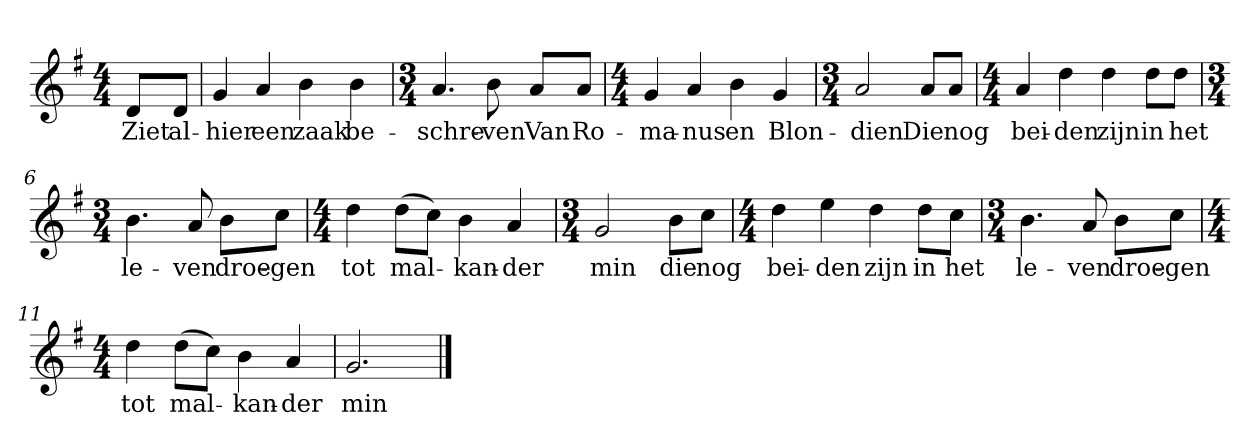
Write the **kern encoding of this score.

**kern	**text
*part1	*part1
*staff1	*staff1
*clefG2	*
*k[f#]	*
*G:	*
*M4/4	*
*MM120	*
=	=
8d/L	Ziet
8d/J	al-
=1	=1
4g	-hier
4a	een
4b	zaak
4b	be-
=2	=2
*M3/4	*
4.a	-schre-
8b	-ven
8a/L	Van
8a/J	Ro-
=3	=3
*M4/4	*
4g	-ma-
4a	-nus
4b	en
4g	Blon-
=4	=4
*M3/4	*
2a	-dien
8a/L	Die
8a/J	nog
=5	=5
*M4/4	*
4a	bei-
4dd	-den
4dd	zijn
8dd\L	in
8dd\J	het
=6	=6
*M3/4	*
4.b	le-
8a	-ven
8b\L	droe-
8cc\J	-gen
=7	=7
*M4/4	*
4dd	tot
(8dd\L	mal-
8cc\J)	.
4b	-kan-
4a	-der
=8	=8
*M3/4	*
2g	min
8b\L	die
8cc\J	nog
=9	=9
*M4/4	*
4dd	bei-
4ee	-den
4dd	zijn
8dd\L	in
8cc\J	het
=10	=10
*M3/4	*
4.b	le-
8a	-ven
8b\L	droe-
8cc\J	-gen
=11	=11
*M4/4	*
4dd	tot
(8dd\L	mal-
8cc\J)	.
4b	-kan-
4a	-der
=12	=12
2.g	min
==	==
*-	*-
